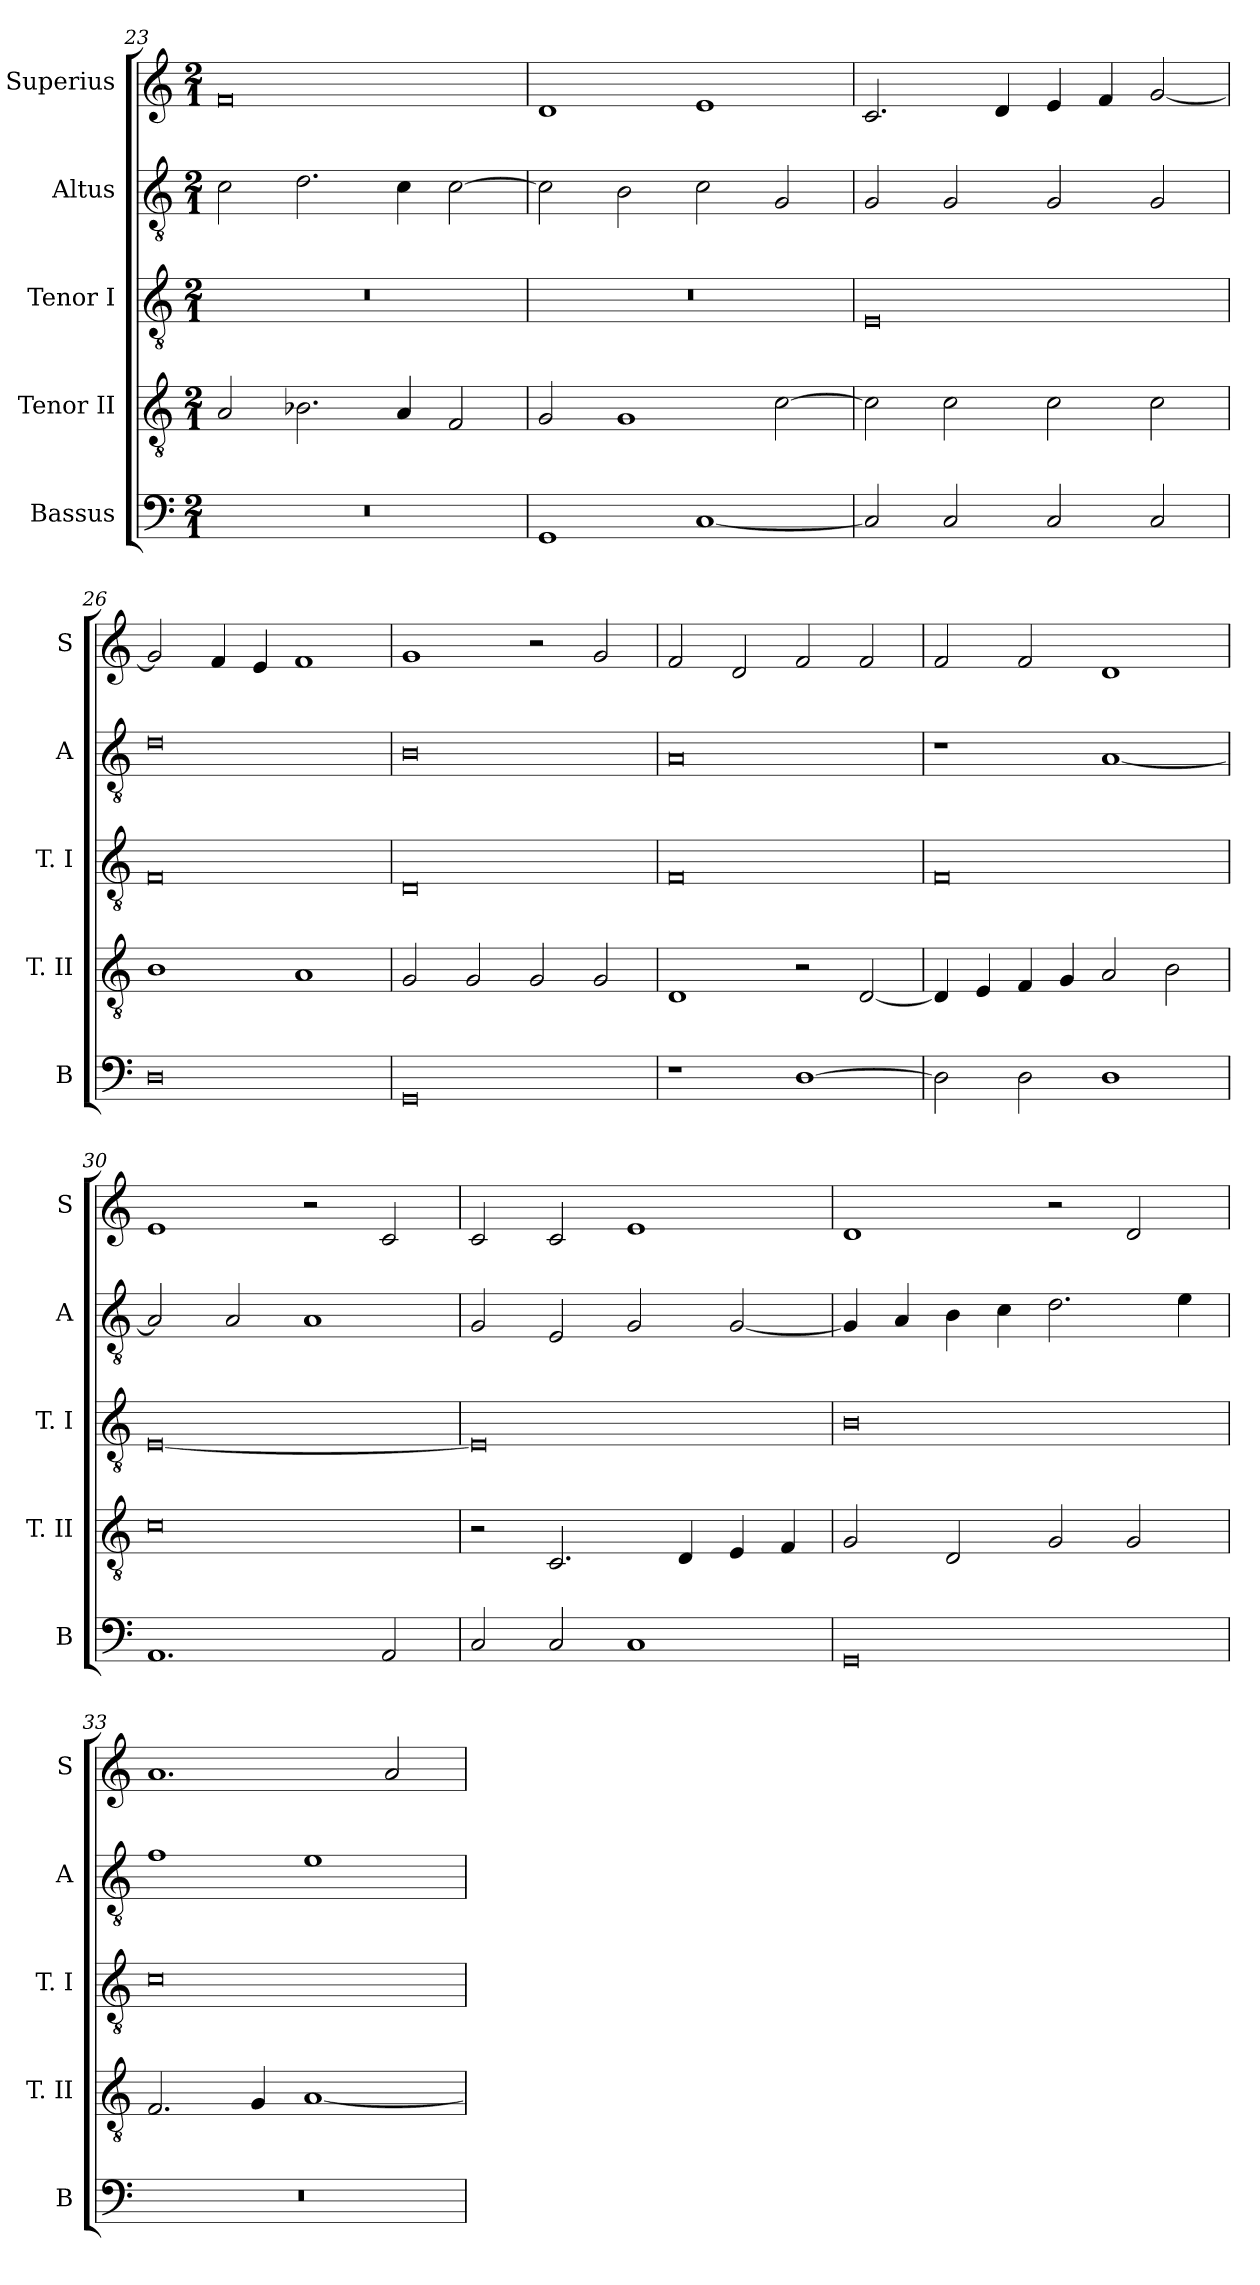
**kern	**kern	**kern	**kern	**kern
*part5	*part4	*part3	*part2	*part1
*staff5	*staff4	*staff3	*staff2	*staff1
*I"Bassus	*I"Tenor II	*I"Tenor I	*I"Altus	*I"Superius
*I'B	*I'T. II	*I'T. I	*I'A	*I'S
*clefF4	*clefGv2	*clefGv2	*clefGv2	*clefG2
*k[]	*k[]	*k[]	*k[]	*k[]
*C:	*C:	*C:	*C:	*C:
*M2/1	*M2/1	*M2/1	*M2/1	*M2/1
=23	=23	=23	=23	=23
0r	2A	0r	2c	0f
.	2.B-X	.	2.d	.
.	4A	.	4c	.
.	2F	.	[2c	.
=24	=24	=24	=24	=24
1GG	2G	0r	2c]	1d
.	1G	.	2B	.
[1C	.	.	2c	1e
.	[2c	.	2G	.
=25	=25	=25	=25	=25
2C]	2c]	0E	2G	2.c
2C	2c	.	2G	.
.	.	.	.	4d
2C	2c	.	2G	4e
.	.	.	.	4f
2C	2c	.	2G	[2g
=26	=26	=26	=26	=26
0D	1B	0F	0d	2g]
.	.	.	.	4f
.	.	.	.	4e
.	1A	.	.	1f
=27	=27	=27	=27	=27
0GG	2G	0D	0B	1g
.	2G	.	.	.
.	2G	.	.	2r
.	2G	.	.	2g
=28	=28	=28	=28	=28
1r	1D	0F	0A	2f
.	.	.	.	2d
[1D	2r	.	.	2f
.	[2D	.	.	2f
=29	=29	=29	=29	=29
2D]	4D]	0F	1r	2f
.	4E	.	.	.
2D	4F	.	.	2f
.	4G	.	.	.
1D	2A	.	[1A	1d
.	2B	.	.	.
=30	=30	=30	=30	=30
1.AA	0c	[0E	2A]	1e
.	.	.	2A	.
.	.	.	1A	2r
2AA	.	.	.	2c
=31	=31	=31	=31	=31
2C	2r	0E]	2G	2c
2C	2.C	.	2E	2c
1C	.	.	2G	1e
.	4D	.	.	.
.	4E	.	[2G	.
.	4F	.	.	.
=32	=32	=32	=32	=32
0GG	2G	0B	4G]	1d
.	.	.	4A	.
.	2D	.	4B	.
.	.	.	4c	.
.	2G	.	2.d	2r
.	2G	.	.	2d
.	.	.	4e	.
=33	=33	=33	=33	=33
0r	2.F	0c	1f	1.a
.	4G	.	.	.
.	[1A	.	1e	.
.	.	.	.	2a
=	=	=	=	=
*-	*-	*-	*-	*-
